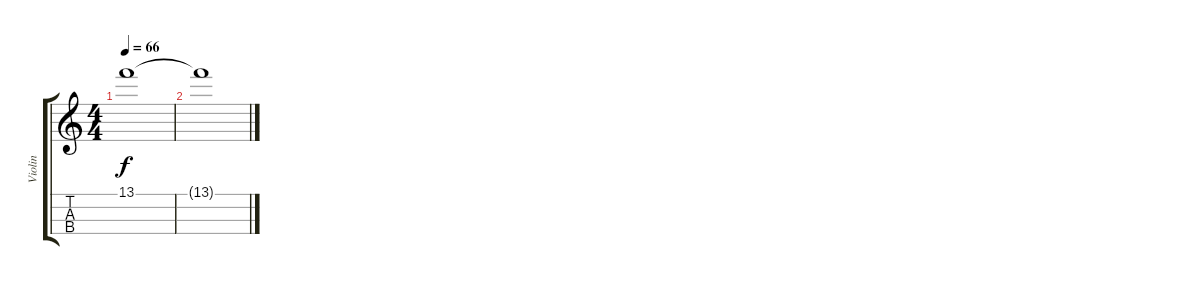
\track ("Violin" "Violin") {instrument violin}
\staff {score tabs}
\tuning (E5 A4 D4 G3) {hide}
\ts (4 4)
\tempo 66
\clef g2
\ks c
13.1{t}.1{dy f} |
13.1{t}.1
